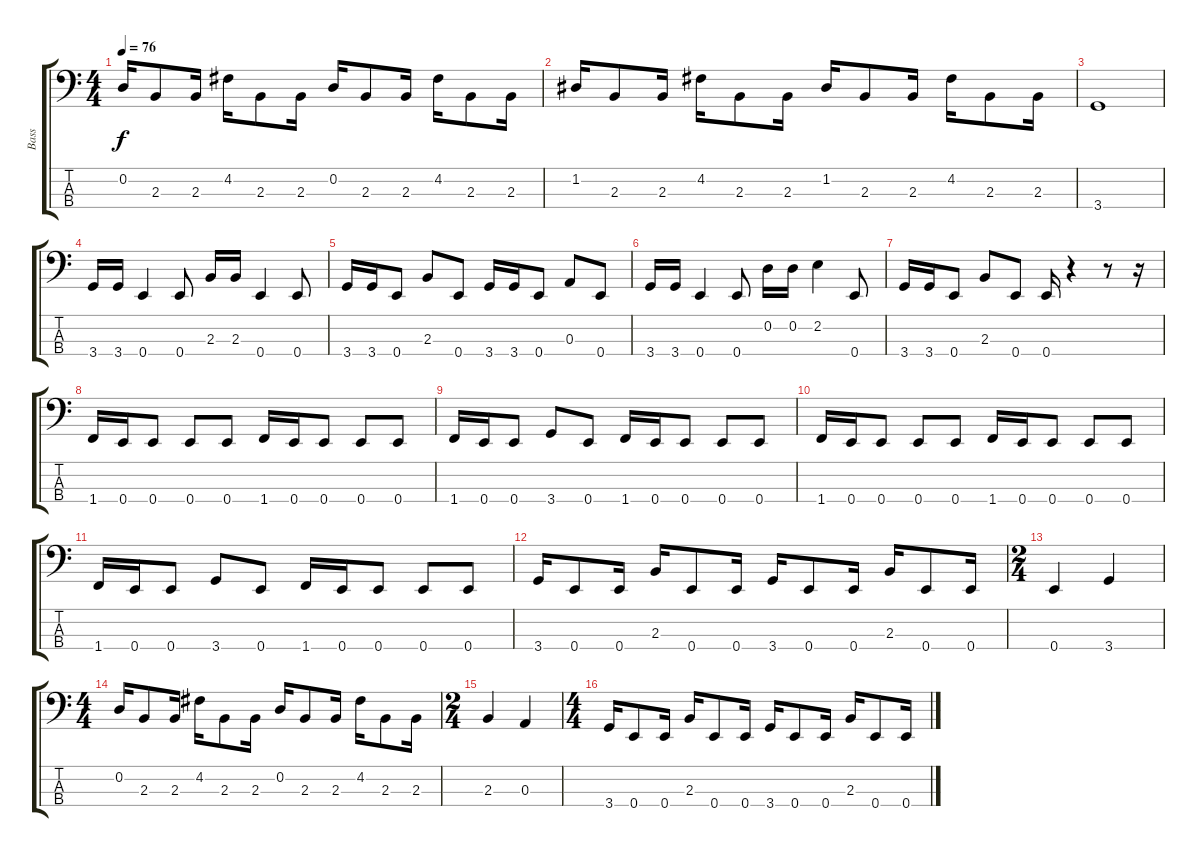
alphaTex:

\track ("Bass" "Bass") {instrument electricbassfinger}
\staff {score tabs}
\tuning (G2 D2 A1 E1) {hide}
\ts (4 4)
\tempo 76
\clef f4
\ks c
0.2.16{dy f} 2.3.8 2.3.16 4.2.16 2.3.8 2.3.16 0.2.16 2.3.8 2.3.16 4.2.16 2.3.8 2.3.16 |
1.2.16 2.3.8 2.3.16 4.2.16 2.3.8 2.3.16 1.2.16 2.3.8 2.3.16 4.2.16 2.3.8 2.3.16 |
3.4.1 |
3.4.16 3.4.16 0.4.4 0.4.8 2.3.16 2.3.16 0.4.4 0.4.8 |
3.4.16 3.4.16 0.4.8 2.3.8 0.4.8 3.4.16 3.4.16 0.4.8 0.3.8 0.4.8 |
3.4.16 3.4.16 0.4.4 0.4.8 0.2.16 0.2.16 2.2.4 0.4.8 |
3.4.16 3.4.16 0.4.8 2.3.8 0.4.8 0.4.16 r.4 r.8 r.16 |
1.4.16 0.4.16 0.4.8 0.4.8 0.4.8 1.4.16 0.4.16 0.4.8 0.4.8 0.4.8 |
1.4.16 0.4.16 0.4.8 3.4.8 0.4.8 1.4.16 0.4.16 0.4.8 0.4.8 0.4.8 |
1.4.16 0.4.16 0.4.8 0.4.8 0.4.8 1.4.16 0.4.16 0.4.8 0.4.8 0.4.8 |
1.4.16 0.4.16 0.4.8 3.4.8 0.4.8 1.4.16 0.4.16 0.4.8 0.4.8 0.4.8 |
3.4.16 0.4.8 0.4.16 2.3.16 0.4.8 0.4.16 3.4.16 0.4.8 0.4.16 2.3.16 0.4.8 0.4.16 |
\ts (2 4)
0.4.4 3.4.4 |
\ts (4 4)
0.2.16 2.3.8 2.3.16 4.2.16 2.3.8 2.3.16 0.2.16 2.3.8 2.3.16 4.2.16 2.3.8 2.3.16 |
\ts (2 4)
2.3.4 0.3.4 |
\ts (4 4)
3.4.16 0.4.8 0.4.16 2.3.16 0.4.8 0.4.16 3.4.16 0.4.8 0.4.16 2.3.16 0.4.8 0.4.16
